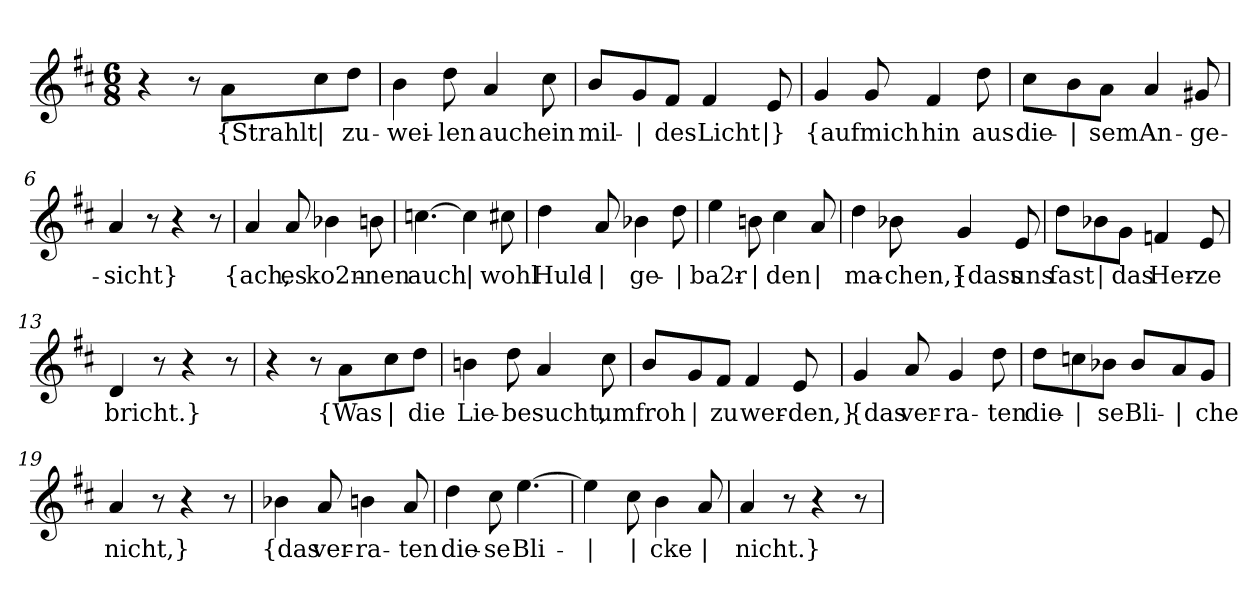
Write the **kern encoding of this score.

**kern	**text
*part1	*part1
*staff1	*staff1
*clefG2	*
*k[f#c#]	*
*M6/8	*
=1	=1
4r	.
8r	.
!	!LO:LY:b
8a\L	{Strahlt
!	!LO:LY:b
8cc#\	|
!	!LO:LY:b
8dd\J	zu-
=2	=2
!	!LO:LY:b
4b\	-wei-
!	!LO:LY:b
8dd\	-len
!	!LO:LY:b
4a/	auch
!	!LO:LY:b
8cc#\	ein
=3	=3
!	!LO:LY:b
8b/L	mil-
!	!LO:LY:b
8g/	|
!	!LO:LY:b
8f#/J	-des
!	!LO:LY:b
4f#/	Licht
!	!LO:LY:b
8e/	|}
=4	=4
!	!LO:LY:b
4g/	{auf
!	!LO:LY:b
8g/	mich
!	!LO:LY:b
4f#/	hin
!	!LO:LY:b
8dd\	aus
=5	=5
!	!LO:LY:b
8cc#\L	die-
!	!LO:LY:b
8b\	|
!	!LO:LY:b
8a\J	-sem
!	!LO:LY:b
4a/	An-
!	!LO:LY:b
8g#X/	-ge-
!!LO:LB:g=z
=6	=6
!	!LO:LY:b
4a/	sicht}
8r	.
4r	.
8r	.
=7	=7
!	!LO:LY:b
4a/	{ach,
!	!LO:LY:b
8a/	es
!	!LO:LY:b
4b-X\	ko2n-
!	!LO:LY:b
8bn\	-nen
=8	=8
!	!LO:LY:b
[4.ccn\	auch
!	!LO:LY:b
4cc\]	|
!	!LO:LY:b
8cc#X\	wohl
=9	=9
!	!LO:LY:b
4dd\	Huld-
!	!LO:LY:b
8a/	|
!	!LO:LY:b
4b-X\	-ge-
!	!LO:LY:b
8dd\	|
=10	=10
!	!LO:LY:b
4ee\	-ba2r-
!	!LO:LY:b
8bn\	|
!	!LO:LY:b
4cc#\	-den
!	!LO:LY:b
8a/	|
=11	=11
!	!LO:LY:b
4dd\	ma-
!	!LO:LY:b
8b-X\	-chen,}
!	!LO:LY:b
4g/	{dass
!	!LO:LY:b
8e/	uns
!!LO:LB:g=z
=12	=12
!	!LO:LY:b
8dd\L	fast
!	!LO:LY:b
8b-X\	|
!	!LO:LY:b
8g\J	das
!	!LO:LY:b
4fn/	Her-
!	!LO:LY:b
8e/	-ze
=13	=13
!	!LO:LY:b
4d/	bricht.}
8r	.
4r	.
8r	.
=14	=14
4r	.
8r	.
!	!LO:LY:b
8a\L	{Was
!	!LO:LY:b
8cc#\	|
!	!LO:LY:b
8dd\J	die
=15	=15
!	!LO:LY:b
4bn\	Lie-
!	!LO:LY:b
8dd\	-be
!	!LO:LY:b
4a/	sucht,
!	!LO:LY:b
8cc#\	um
=16	=16
!	!LO:LY:b
8b/L	froh
!	!LO:LY:b
8g/	|
!	!LO:LY:b
8f#/J	zu
!	!LO:LY:b
4f#/	wer-
!	!LO:LY:b
8e/	-den,}
!!LO:LB:g=z
=17	=17
!	!LO:LY:b
4g/	{das
!	!LO:LY:b
8a/	ver-
!	!LO:LY:b
4g/	-ra-
!	!LO:LY:b
8dd\	-ten
=18	=18
!	!LO:LY:b
8dd\L	die-
!	!LO:LY:b
8ccn\	|
!	!LO:LY:b
8b-X\J	-se
!	!LO:LY:b
8b-/L	Bli-
!	!LO:LY:b
8a/	|
!	!LO:LY:b
8g/J	-che
=19	=19
!	!LO:LY:b
4a/	nicht,}
8r	.
4r	.
8r	.
=20	=20
!	!LO:LY:b
4b-X\	{das
!	!LO:LY:b
8a/	ver-
!	!LO:LY:b
4bn\	-ra-
!	!LO:LY:b
8a/	-ten
=21	=21
!	!LO:LY:b
4dd\	die-
!	!LO:LY:b
8cc#\	-se
!	!LO:LY:b
[4.ee\	Bli-
=22	=22
!	!LO:LY:b
4ee\]	|
!	!LO:LY:b
8cc#\	|
!	!LO:LY:b
4b\	-cke
!	!LO:LY:b
8a/	|
!!LO:LB:g=z
=23	=23
!	!LO:LY:b
4a/	nicht.}
8r	.
4r	.
8r	.
=	=
*-	*-
